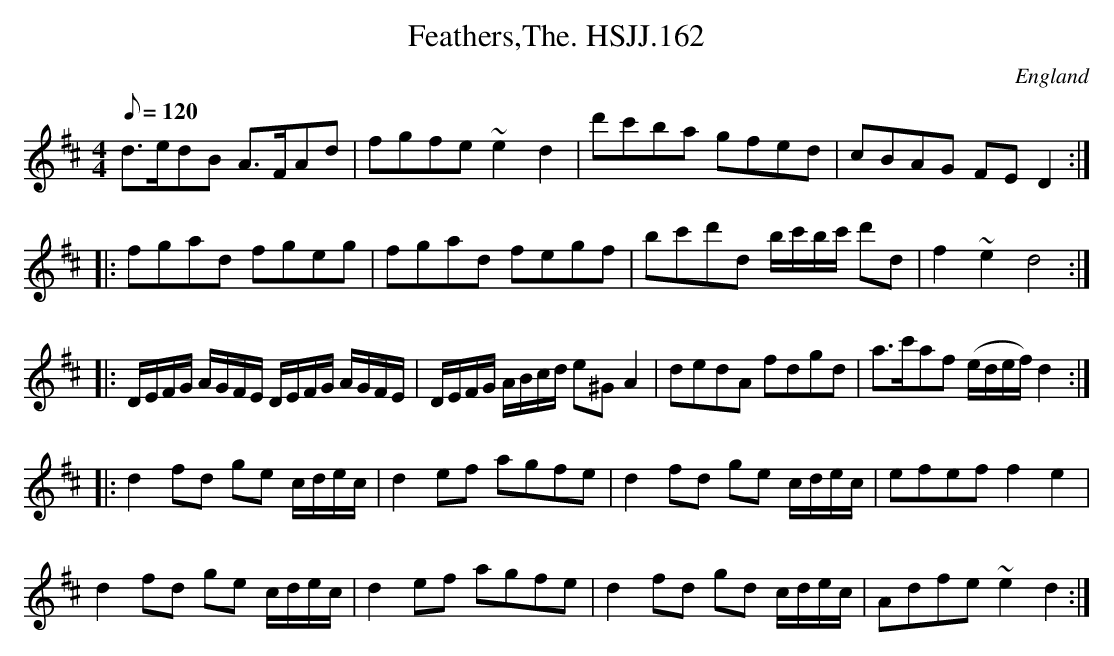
X:1
T:Feathers,The. HSJJ.162
M:4/4
L:1/8
Q:120
O:England
K:D
d>edB A>FAd|fgfe~e2d2|d'c'ba gfed|cBAG FED2:|!
|:fgad fgeg|fgad fegf|bc'd'd b/c'/b/c'/ d'd|f2~e2d4:|!
|:D/E/F/G/ A/G/F/E/ D/E/F/G/ A/G/F/E/|D/E/F/G/ A/B/c/d/ e^GA2|
dedA fdgd|a>c'af (e/d/e/f/) d2:|!
|:d2fd ge c/d/e/c/|d2ef agfe|d2fd ge c/d/e/c/|efeff2e2|!
d2fd ge c/d/e/c/|d2ef agfe|d2fd gd c/d/e/c/|Adfe~e2d2:|]
